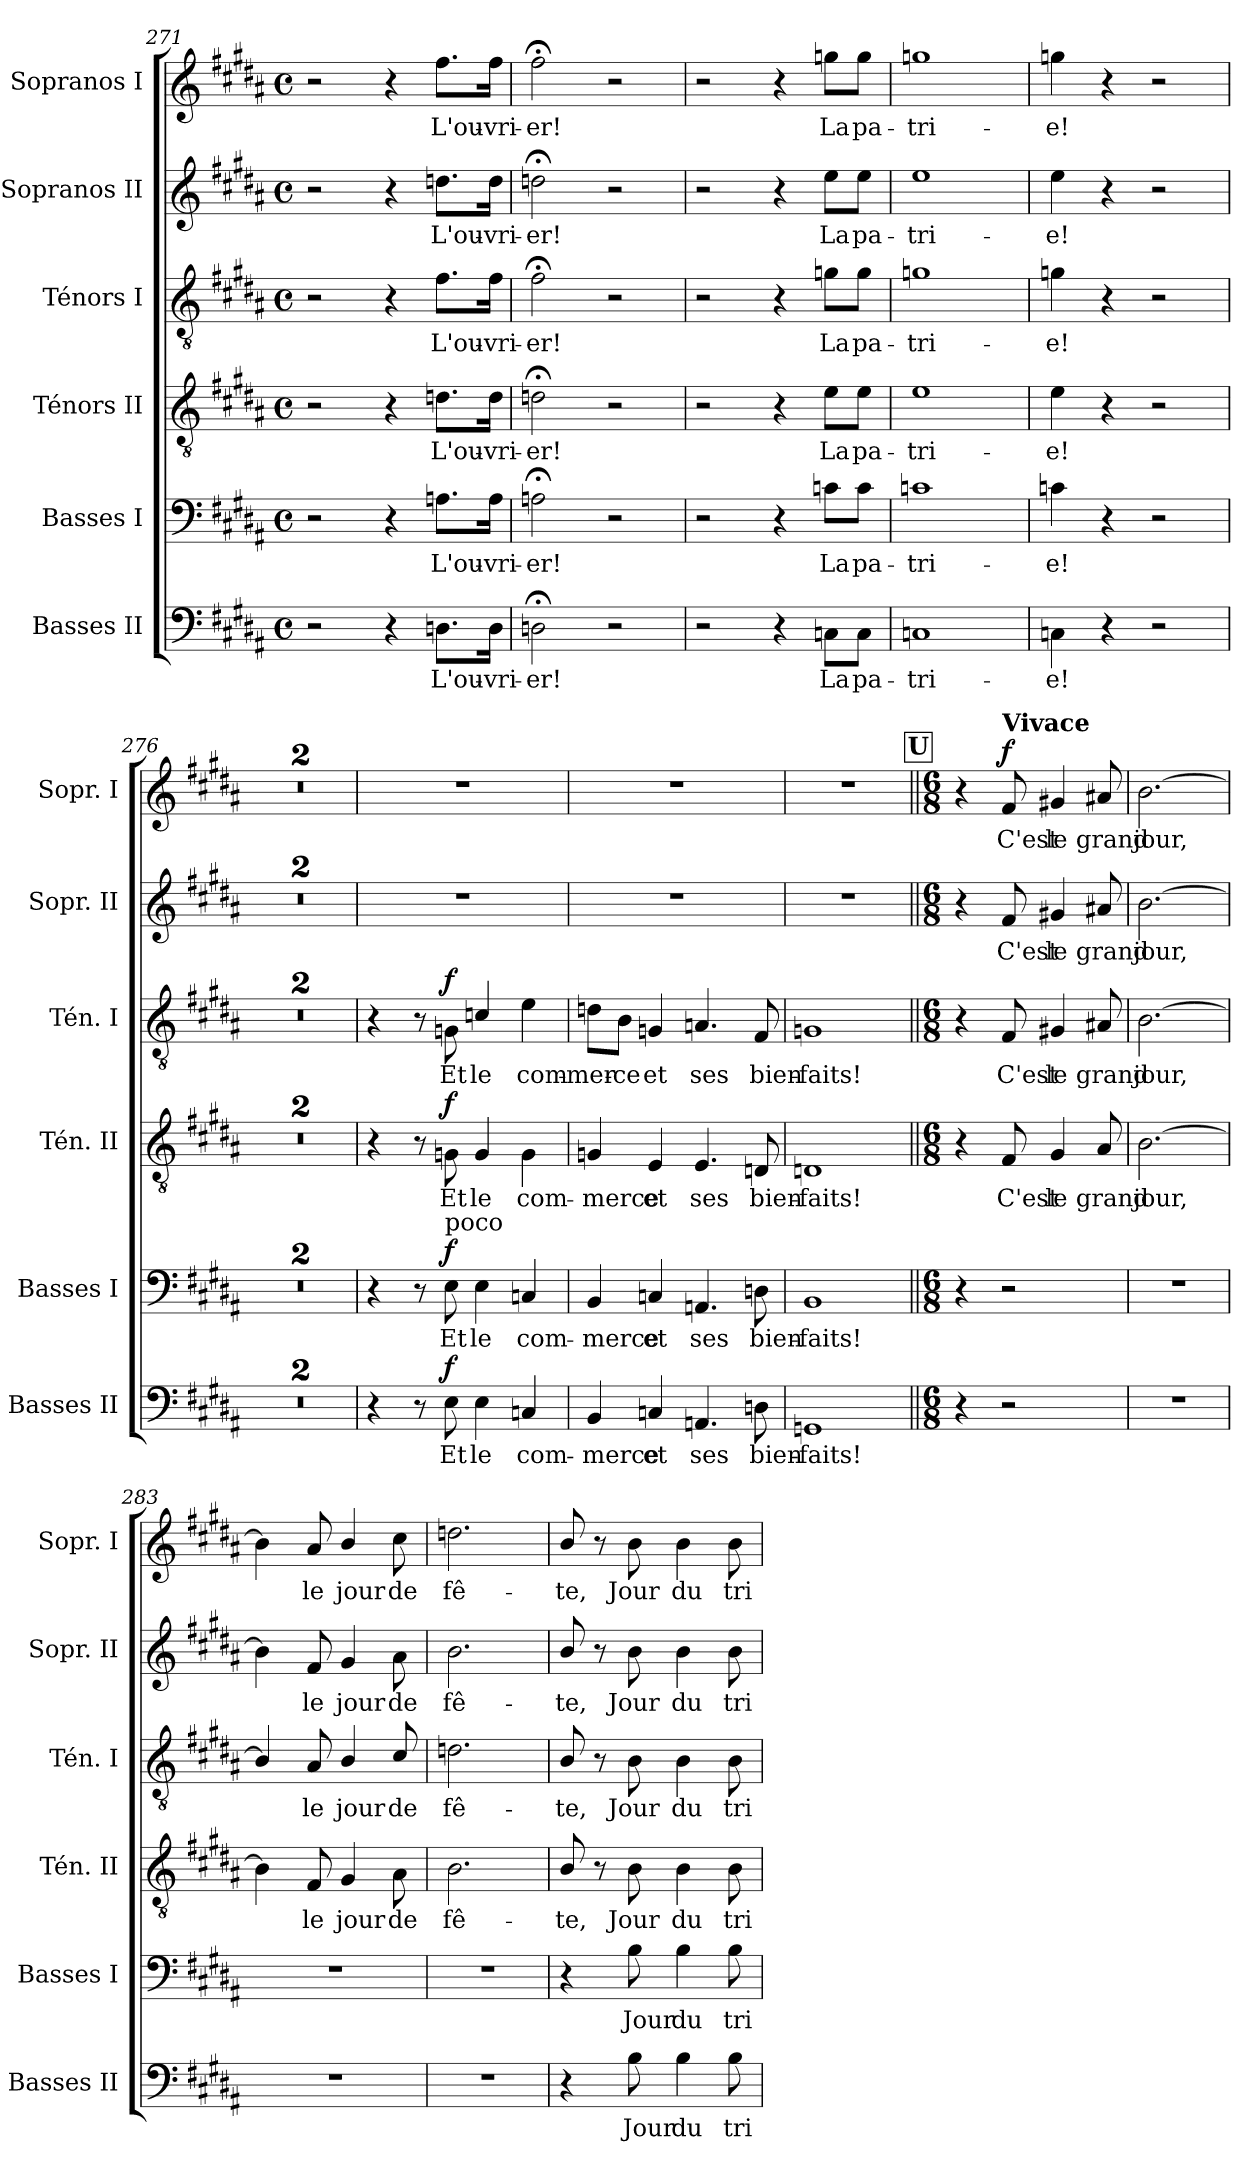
**kern	**text	**dynam	**kern	**text	**dynam	**kern	**text	**dynam	**kern	**text	**dynam	**kern	**text	**kern	**text	**dynam
*part6	*part6	*part6	*part5	*part5	*part5	*part4	*part4	*part4	*part3	*part3	*part3	*part2	*part2	*part1	*part1	*part1
*staff6	*staff6	*staff6	*staff5	*staff5	*staff5	*staff4	*staff4	*staff4	*staff3	*staff3	*staff3	*staff2	*staff2	*staff1	*staff1	*staff1
*I"Basses II	*	*	*I"Basses I	*	*	*I"Ténors II	*	*	*I"Ténors I	*	*	*I"Sopranos II	*	*I"Sopranos I	*	*
*I'Basses II	*	*	*I'Basses I	*	*	*I'Tén. II	*	*	*I'Tén. I	*	*	*I'Sopr. II	*	*I'Sopr. I	*	*
*clefF4	*	*	*clefF4	*	*	*clefGv2	*	*	*clefGv2	*	*	*clefG2	*	*clefG2	*	*
*k[f#c#g#d#a#]	*	*	*k[f#c#g#d#a#]	*	*	*k[f#c#g#d#a#]	*	*	*k[f#c#g#d#a#]	*	*	*k[f#c#g#d#a#]	*	*k[f#c#g#d#a#]	*	*
*M4/4	*	*	*M4/4	*	*	*M4/4	*	*	*M4/4	*	*	*M4/4	*	*M4/4	*	*
*met(c)	*	*	*met(c)	*	*	*met(c)	*	*	*met(c)	*	*	*met(c)	*	*met(c)	*	*
=271	=271	=271	=271	=271	=271	=271	=271	=271	=271	=271	=271	=271	=271	=271	=271	=271
2r	.	.	2r	.	.	2r	.	.	2r	.	.	2r	.	2r	.	.
4r	.	.	4r	.	.	4r	.	.	4r	.	.	4r	.	4r	.	.
!	!LO:LY:b	!	!	!LO:LY:b	!	!	!LO:LY:b	!	!	!LO:LY:b	!	!	!LO:LY:b	!	!LO:LY:b	!
8.Dn\L	L'ou-	.	8.An\L	L'ou-	.	8.dn\L	L'ou-	.	8.f#\L	L'ou-	.	8.ddn\L	L'ou-	8.ff#\L	L'ou-	.
!	!LO:LY:b	!	!	!LO:LY:b	!	!	!LO:LY:b	!	!	!LO:LY:b	!	!	!LO:LY:b	!	!LO:LY:b	!
16D\Jk	-vri-	.	16A\Jk	-vri-	.	16d\Jk	-vri-	.	16f#\Jk	-vri-	.	16dd\Jk	-vri-	16ff#\Jk	-vri-	.
=272	=272	=272	=272	=272	=272	=272	=272	=272	=272	=272	=272	=272	=272	=272	=272	=272
!	!LO:LY:b	!	!	!LO:LY:b	!	!	!LO:LY:b	!	!	!LO:LY:b	!	!	!LO:LY:b	!	!LO:LY:b	!
2Dn;<\	-er!	.	2An;<\	-er!	.	2dn;<\	-er!	.	2f#;<\	-er!	.	2ddn;<\	-er!	2ff#;<\	-er!	.
2r	.	.	2r	.	.	2r	.	.	2r	.	.	2r	.	2r	.	.
=273	=273	=273	=273	=273	=273	=273	=273	=273	=273	=273	=273	=273	=273	=273	=273	=273
2r	.	.	2r	.	.	2r	.	.	2r	.	.	2r	.	2r	.	.
4r	.	.	4r	.	.	4r	.	.	4r	.	.	4r	.	4r	.	.
!	!LO:LY:b	!	!	!LO:LY:b	!	!	!LO:LY:b	!	!	!LO:LY:b	!	!	!LO:LY:b	!	!LO:LY:b	!
8Cn\L	La	.	8cn\L	La	.	8e\L	La	.	8gn\L	La	.	8ee\L	La	8ggn\L	La	.
!	!LO:LY:b	!	!	!LO:LY:b	!	!	!LO:LY:b	!	!	!LO:LY:b	!	!	!LO:LY:b	!	!LO:LY:b	!
8C\J	pa-	.	8c\J	pa-	.	8e\J	pa-	.	8g\J	pa-	.	8ee\J	pa-	8gg\J	pa-	.
=274	=274	=274	=274	=274	=274	=274	=274	=274	=274	=274	=274	=274	=274	=274	=274	=274
!	!LO:LY:b	!	!	!LO:LY:b	!	!	!LO:LY:b	!	!	!LO:LY:b	!	!	!LO:LY:b	!	!LO:LY:b	!
1Cn	-tri-	.	1cn	-tri-	.	1e	-tri-	.	1gn	-tri-	.	1ee	-tri-	1ggn	-tri-	.
=275	=275	=275	=275	=275	=275	=275	=275	=275	=275	=275	=275	=275	=275	=275	=275	=275
!	!LO:LY:b	!	!	!LO:LY:b	!	!	!LO:LY:b	!	!	!LO:LY:b	!	!	!LO:LY:b	!	!LO:LY:b	!
4Cn\	-e!	.	4cn\	-e!	.	4e\	-e!	.	4gn\	-e!	.	4ee\	-e!	4ggn\	-e!	.
4r	.	.	4r	.	.	4r	.	.	4r	.	.	4r	.	4r	.	.
2r	.	.	2r	.	.	2r	.	.	2r	.	.	2r	.	2r	.	.
=276	=276	=276	=276	=276	=276	=276	=276	=276	=276	=276	=276	=276	=276	=276	=276	=276
1r	.	.	1r	.	.	1r	.	.	1r	.	.	1r	.	1r	.	.
!!LO:PB:g=z
=277	=277	=277	=277	=277	=277	=277	=277	=277	=277	=277	=277	=277	=277	=277	=277	=277
1r	.	.	1r	.	.	1r	.	.	1r	.	.	1r	.	1r	.	.
=278	=278	=278	=278	=278	=278	=278	=278	=278	=278	=278	=278	=278	=278	=278	=278	=278
4r	.	.	4r	.	.	4r	.	.	4r	.	.	1r	.	1r	.	.
8r	.	.	8r	.	.	8r	.	.	8r	.	.	.	.	.	.	.
!	!	!	!LO:TX:a:t=poco	!	!	!	!	!	!	!	!	!	!	!	!	!
!	!LO:LY:b	!LO:DY:a	!	!LO:LY:b	!LO:DY:a	!	!LO:LY:b	!LO:DY:a	!	!LO:LY:b	!LO:DY:a	!	!	!	!	!
8E\	Et	f	8E\	Et	f	8Gn\	Et	f	8Gn\	Et	f	.	.	.	.	.
!	!LO:LY:b	!	!	!LO:LY:b	!	!	!LO:LY:b	!	!	!LO:LY:b	!	!	!	!	!	!
4E\	le	.	4E\	le	.	4G/	le	.	4cn/	le	.	.	.	.	.	.
!	!LO:LY:b	!	!	!LO:LY:b	!	!	!LO:LY:b	!	!	!LO:LY:b	!	!	!	!	!	!
4Cn/	com-	.	4Cn/	com-	.	4G\	com-	.	4e\	com-	.	.	.	.	.	.
=279	=279	=279	=279	=279	=279	=279	=279	=279	=279	=279	=279	=279	=279	=279	=279	=279
!	!LO:LY:b	!	!	!LO:LY:b	!	!	!LO:LY:b	!	!	!LO:LY:b	!	!	!	!	!	!
4BB/	-merce	.	4BB/	-merce	.	4Gn/	-merce	.	8dn\L	-mer-	.	1r	.	1r	.	.
!	!	!	!	!	!	!	!	!	!	!LO:LY:b	!	!	!	!	!	!
.	.	.	.	.	.	.	.	.	8B\J	-ce	.	.	.	.	.	.
!	!LO:LY:b	!	!	!LO:LY:b	!	!	!LO:LY:b	!	!	!LO:LY:b	!	!	!	!	!	!
4Cn/	et	.	4Cn/	et	.	4E/	et	.	4Gn/	et	.	.	.	.	.	.
!	!LO:LY:b	!	!	!LO:LY:b	!	!	!LO:LY:b	!	!	!LO:LY:b	!	!	!	!	!	!
4.AAn/	ses	.	4.AAn/	ses	.	4.E/	ses	.	4.An/	ses	.	.	.	.	.	.
!	!LO:LY:b	!	!	!LO:LY:b	!	!	!LO:LY:b	!	!	!LO:LY:b	!	!	!	!	!	!
8Dn\	bien-	.	8Dn\	bien-	.	8Dn/	bien-	.	8F#/	bien-	.	.	.	.	.	.
=280	=280	=280	=280	=280	=280	=280	=280	=280	=280	=280	=280	=280	=280	=280	=280	=280
!	!LO:LY:b	!	!	!LO:LY:b	!	!	!LO:LY:b	!	!	!LO:LY:b	!	!	!	!	!	!
1GGn	-faits!	.	1BB	-faits!	.	1Dn	-faits!	.	1Gn	-faits!	.	1r	.	1r	.	.
!!LO:REH:place=s1:a:B:fs=14:t=U
=281||	=281||	=281||	=281||	=281||	=281||	=281||	=281||	=281||	=281||	=281||	=281||	=281||	=281||	=281||	=281||	=281||
*M6/8	*	*	*M6/8	*	*	*M6/8	*	*	*M6/8	*	*	*M6/8	*	*M6/8	*	*
4r	.	.	4r	.	.	4r	.	.	4r	.	.	4r	.	4r	.	.
!	!	!	!	!	!	!	!	!	!	!	!	!	!	!LO:TX:a:B:t=Vivace	!	!
!	!	!	!	!	!	!	!LO:LY:b	!	!	!LO:LY:b	!	!	!LO:LY:b	!	!LO:LY:b	!LO:DY:a
2r	.	.	2r	.	.	8F#/	C'est	.	8F#/	C'est	.	8f#/	C'est	8f#/	C'est	f
!	!	!	!	!	!	!	!LO:LY:b	!	!	!LO:LY:b	!	!	!LO:LY:b	!	!LO:LY:b	!
.	.	.	.	.	.	4G#/	le	.	4G#X/	le	.	4g#X/	le	4g#X/	le	.
!	!	!	!	!	!	!	!LO:LY:b	!	!	!LO:LY:b	!	!	!LO:LY:b	!	!LO:LY:b	!
.	.	.	.	.	.	8A#/	grand	.	8A#X/	grand	.	8a#X/	grand	8a#X/	grand	.
=282	=282	=282	=282	=282	=282	=282	=282	=282	=282	=282	=282	=282	=282	=282	=282	=282
!	!	!	!	!	!	!	!LO:LY:b	!	!	!LO:LY:b	!	!	!LO:LY:b	!	!LO:LY:b	!
2.r	.	.	2.r	.	.	[2.B\	jour,	.	[2.B\	jour,	.	[2.b\	jour,	[2.b\	jour,	.
!!LO:PB:g=z
=283	=283	=283	=283	=283	=283	=283	=283	=283	=283	=283	=283	=283	=283	=283	=283	=283
2.r	.	.	2.r	.	.	4B\]	.	.	4B/]	.	.	4b\]	.	4b\]	.	.
!	!	!	!	!	!	!	!LO:LY:b	!	!	!LO:LY:b	!	!	!LO:LY:b	!	!LO:LY:b	!
.	.	.	.	.	.	8F#/	le	.	8A#/	le	.	8f#/	le	8a#/	le	.
!	!	!	!	!	!	!	!LO:LY:b	!	!	!LO:LY:b	!	!	!LO:LY:b	!	!LO:LY:b	!
.	.	.	.	.	.	4G#/	jour	.	4B/	jour	.	4g#/	jour	4b/	jour	.
!	!	!	!	!	!	!	!LO:LY:b	!	!	!LO:LY:b	!	!	!LO:LY:b	!	!LO:LY:b	!
.	.	.	.	.	.	8A#\	de	.	8c#/	de	.	8a#\	de	8cc#\	de	.
=284	=284	=284	=284	=284	=284	=284	=284	=284	=284	=284	=284	=284	=284	=284	=284	=284
!	!	!	!	!	!	!	!LO:LY:b	!	!	!LO:LY:b	!	!	!LO:LY:b	!	!LO:LY:b	!
2.r	.	.	2.r	.	.	2.B\	fê-	.	2.dn\	fê-	.	2.b\	fê-	2.ddn\	fê-	.
=285	=285	=285	=285	=285	=285	=285	=285	=285	=285	=285	=285	=285	=285	=285	=285	=285
!	!	!	!	!	!	!	!LO:LY:b	!	!	!LO:LY:b	!	!	!LO:LY:b	!	!LO:LY:b	!
4r	.	.	4r	.	.	8B/	-te,	.	8B/	-te,	.	8b/	-te,	8b/	-te,	.
.	.	.	.	.	.	8r	.	.	8r	.	.	8r	.	8r	.	.
!	!LO:LY:b	!	!	!LO:LY:b	!	!	!LO:LY:b	!	!	!LO:LY:b	!	!	!LO:LY:b	!	!LO:LY:b	!
8B\	Jour	.	8B\	Jour	.	8B\	Jour	.	8B\	Jour	.	8b\	Jour	8b\	Jour	.
!	!LO:LY:b	!	!	!LO:LY:b	!	!	!LO:LY:b	!	!	!LO:LY:b	!	!	!LO:LY:b	!	!LO:LY:b	!
4B\	du	.	4B\	du	.	4B\	du	.	4B\	du	.	4b\	du	4b\	du	.
!	!LO:LY:b	!	!	!LO:LY:b	!	!	!LO:LY:b	!	!	!LO:LY:b	!	!	!LO:LY:b	!	!LO:LY:b	!
8B\	tri-	.	8B\	tri-	.	8B\	tri-	.	8B\	tri-	.	8b\	tri-	8b\	tri-	.
=	=	=	=	=	=	=	=	=	=	=	=	=	=	=	=	=
*-	*-	*-	*-	*-	*-	*-	*-	*-	*-	*-	*-	*-	*-	*-	*-	*-
